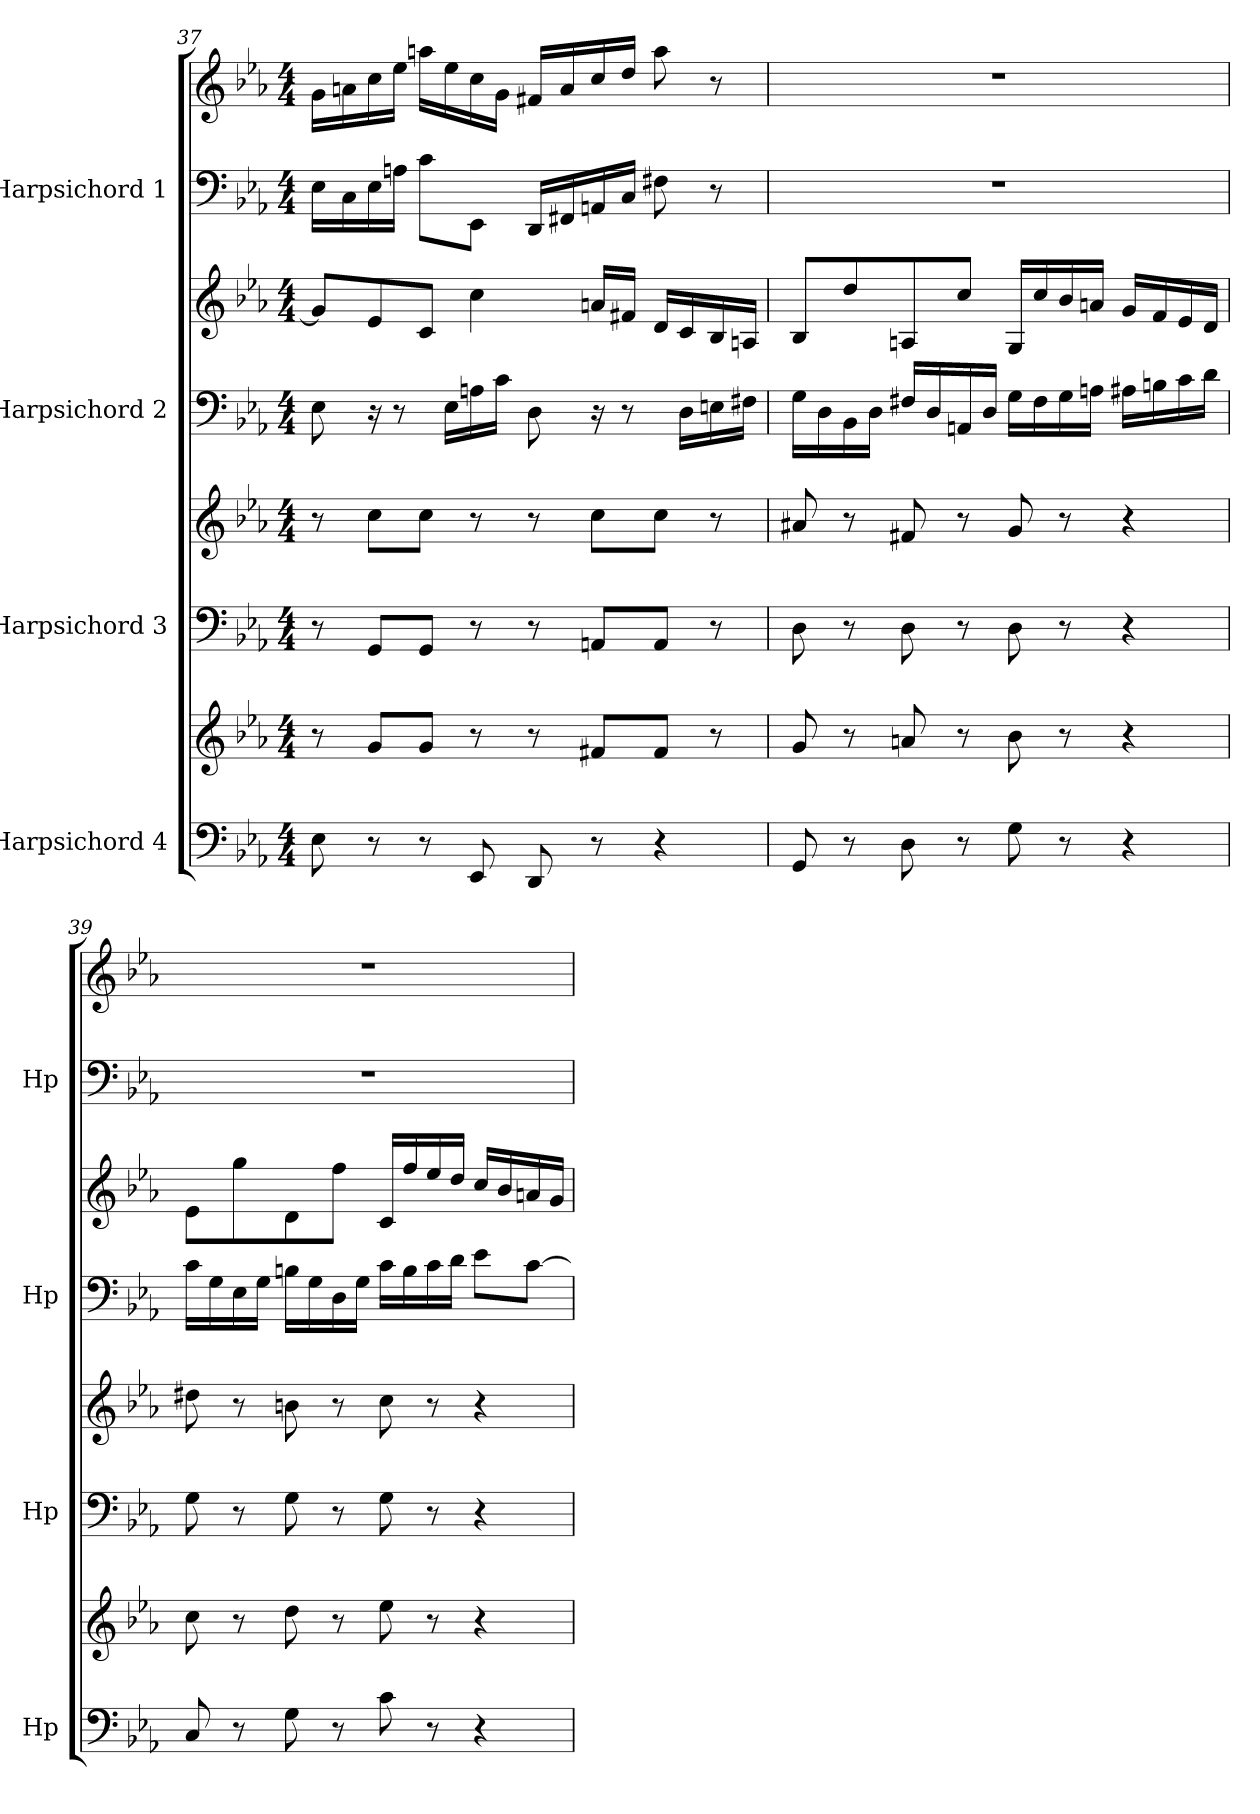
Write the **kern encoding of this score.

**kern	**kern	**kern	**kern	**kern	**kern	**kern	**kern
*part4	*part4	*part3	*part3	*part2	*part2	*part1	*part1
*staff8	*staff7	*staff6	*staff5	*staff4	*staff3	*staff2	*staff1
*I"Harpsichord 4	*	*I"Harpsichord 3	*	*I"Harpsichord 2	*	*I"Harpsichord 1	*
*I'Hp	*	*I'Hp	*	*I'Hp	*	*I'Hp	*
*clefF4	*clefG2	*clefF4	*clefG2	*clefF4	*clefG2	*clefF4	*clefG2
*k[b-e-a-]	*k[b-e-a-]	*k[b-e-a-]	*k[b-e-a-]	*k[b-e-a-]	*k[b-e-a-]	*k[b-e-a-]	*k[b-e-a-]
*M4/4	*M4/4	*M4/4	*M4/4	*M4/4	*M4/4	*M4/4	*M4/4
=37	=37	=37	=37	=37	=37	=37	=37
8E-\	8r	8r	8r	8E-\	8g/L]	16E-\LL	16g\LL
.	.	.	.	.	.	16C\	16an\
8r	8g/L	8GG/L	8cc\L	16r	8e-/	16E-\	16cc\
.	.	.	.	8r	.	16An\JJ	16ee-\JJ
8r	8g/J	8GG/J	8cc\J	.	8c/J	8c\L	16aan\LL
.	.	.	.	16E-\LL	.	.	16ee-\
8EE-/	8r	8r	8r	16An\	4cc\	8EE-\J	16cc\
.	.	.	.	16c\JJ	.	.	16g\JJ
8DD/	8r	8r	8r	8D\	.	16DD/LL	16f#X/LL
.	.	.	.	.	.	16FF#X/	16a/
8r	8f#X/L	8AAn/L	8cc\L	16r	16an/LL	16AAn/	16cc/
.	.	.	.	8r	16f#X/JJ	16C/JJ	16dd/JJ
4r	8f#/J	8AA/J	8cc\J	.	16d/LL	8F#X\	8aa\
.	.	.	.	16D\LL	16c/	.	.
.	8r	8r	8r	16En\	16B-/	8r	8r
.	.	.	.	16F#X\JJ	16An/JJ	.	.
!!LO:PB:g=z
=38	=38	=38	=38	=38	=38	=38	=38
8GG/	8g/	8D\	8a#X/	16G\LL	8B-/L	1r	1r
.	.	.	.	16D\	.	.	.
8r	8r	8r	8r	16BB-\	8dd/	.	.
.	.	.	.	16D\JJ	.	.	.
8D\	8an/	8D\	8f#X/	16F#X/LL	8An/	.	.
.	.	.	.	16D/	.	.	.
8r	8r	8r	8r	16AAn/	8cc/J	.	.
.	.	.	.	16D/JJ	.	.	.
8G\	8b-\	8D\	8g/	16G\LL	16G/LL	.	.
.	.	.	.	16F#\	16cc/	.	.
8r	8r	8r	8r	16G\	16b-/	.	.
.	.	.	.	16An\JJ	16an/JJ	.	.
4r	4r	4r	4r	16A#X\LL	16g/LL	.	.
.	.	.	.	16Bn\	16f/	.	.
.	.	.	.	16c\	16e-/	.	.
.	.	.	.	16d\JJ	16d/JJ	.	.
=39	=39	=39	=39	=39	=39	=39	=39
8C/	8cc\	8G\	8dd#X\	16c\LL	8e-\L	1r	1r
.	.	.	.	16G\	.	.	.
8r	8r	8r	8r	16E-\	8gg\	.	.
.	.	.	.	16G\JJ	.	.	.
8G\	8dd\	8G\	8bn\	16Bn\LL	8d\	.	.
.	.	.	.	16G\	.	.	.
8r	8r	8r	8r	16D\	8ff\J	.	.
.	.	.	.	16G\JJ	.	.	.
8c\	8ee-\	8G\	8cc\	16c\LL	16c/LL	.	.
.	.	.	.	16B\	16ff/	.	.
8r	8r	8r	8r	16c\	16ee-/	.	.
.	.	.	.	16d\JJ	16dd/JJ	.	.
4r	4r	4r	4r	8e-\L	16cc/LL	.	.
.	.	.	.	.	16b-/	.	.
.	.	.	.	[8c\J	16an/	.	.
.	.	.	.	.	16g/JJ	.	.
=	=	=	=	=	=	=	=
*-	*-	*-	*-	*-	*-	*-	*-
